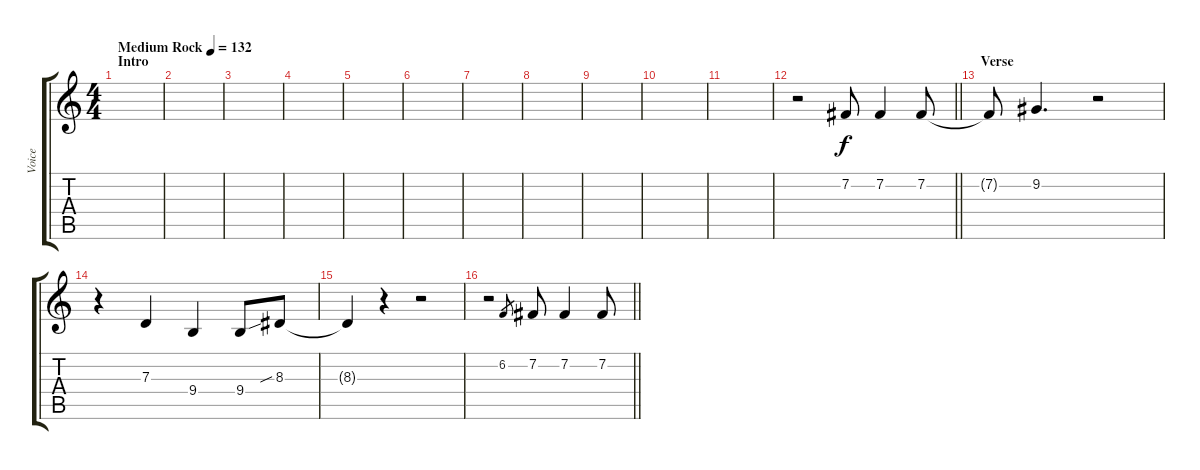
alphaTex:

\track ("Voice" "Voice") {instrument sopranosax}
\staff {score tabs}
\tuning (E4 B3 G3 D3 A2 E2) {hide}
\ts (4 4)
\section ("" "Intro")
\tempo (132 "Medium Rock")
\clef g2
\ks c
|
|
|
|
|
|
|
|
|
|
|
\barLineRight lightlight
r.2 7.2.8 7.2.4 7.2.8 |
\section ("" "Verse")
7.2{t}.8 9.2.4{d} r.2 |
r.4 7.3.4 9.4.4 9.4.8 8.3{sib}.8 |
8.3{t}.4 r.4 r.2 |
\barLineRight lightlight
r.2 6.2.8{gr} 7.2.8 7.2.4 7.2.8
